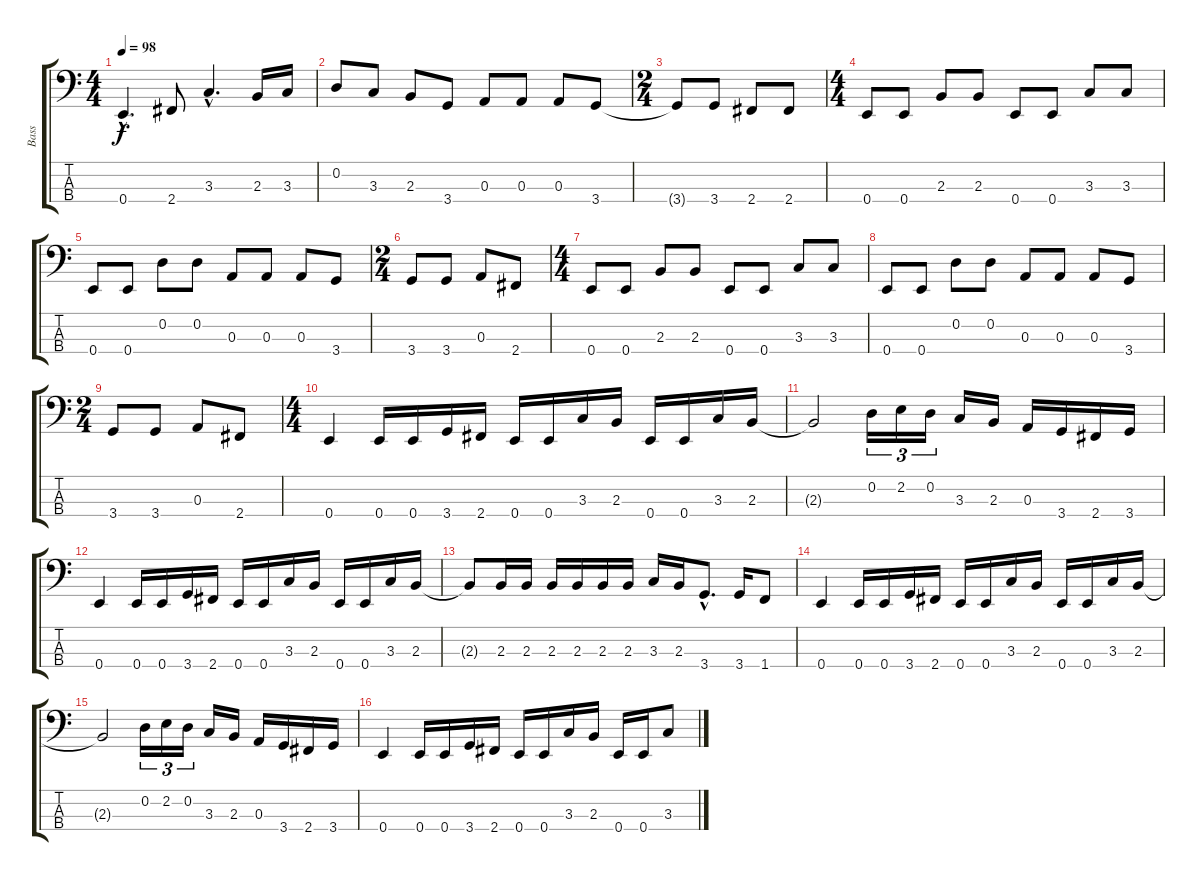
\track ("Bass" "Bass") {instrument electricbassfinger}
\staff {score tabs}
\tuning (G2 D2 A1 E1) {hide}
\ts (4 4)
\tempo 98
\clef f4
\ks c
0.4{hac}.4{d dy f} 2.4.8 3.3{hac}.4{d} 2.3.16 3.3.16 |
0.2.8 3.3.8 2.3.8 3.4.8 0.3.8 0.3.8 0.3.8 3.4.8 |
\ts (2 4)
3.4{t}.8 3.4.8 2.4.8 2.4.8 |
\ts (4 4)
0.4.8 0.4.8 2.3.8 2.3.8 0.4.8 0.4.8 3.3.8 3.3.8 |
0.4.8 0.4.8 0.2.8 0.2.8 0.3.8 0.3.8 0.3.8 3.4.8 |
\ts (2 4)
3.4.8 3.4.8 0.3.8 2.4.8 |
\ts (4 4)
0.4.8 0.4.8 2.3.8 2.3.8 0.4.8 0.4.8 3.3.8 3.3.8 |
0.4.8 0.4.8 0.2.8 0.2.8 0.3.8 0.3.8 0.3.8 3.4.8 |
\ts (2 4)
3.4.8 3.4.8 0.3.8 2.4.8 |
\ts (4 4)
0.4.4 0.4.16 0.4.16 3.4.16 2.4.16 0.4.16 0.4.16 3.3.16 2.3.16 0.4.16 0.4.16 3.3.16 2.3.16 |
2.3{t}.2 0.2.16{tu (3 2)} 2.2.16{tu (3 2)} 0.2.16{tu (3 2)} 3.3.16 2.3.16 0.3.16 3.4.16 2.4.16 3.4.16 |
0.4.4 0.4.16 0.4.16 3.4.16 2.4.16 0.4.16 0.4.16 3.3.16 2.3.16 0.4.16 0.4.16 3.3.16 2.3.16 |
2.3{t}.8 2.3.16 2.3.16 2.3.16 2.3.16 2.3.16 2.3.16 3.3.16 2.3.16 3.4{hac}.8{d} 3.4.16 1.4.8 |
0.4.4 0.4.16 0.4.16 3.4.16 2.4.16 0.4.16 0.4.16 3.3.16 2.3.16 0.4.16 0.4.16 3.3.16 2.3.16 |
2.3{t}.2 0.2.16{tu (3 2)} 2.2.16{tu (3 2)} 0.2.16{tu (3 2)} 3.3.16 2.3.16 0.3.16 3.4.16 2.4.16 3.4.16 |
0.4.4 0.4.16 0.4.16 3.4.16 2.4.16 0.4.16 0.4.16 3.3.16 2.3.16 0.4.16 0.4.16 3.3.8
